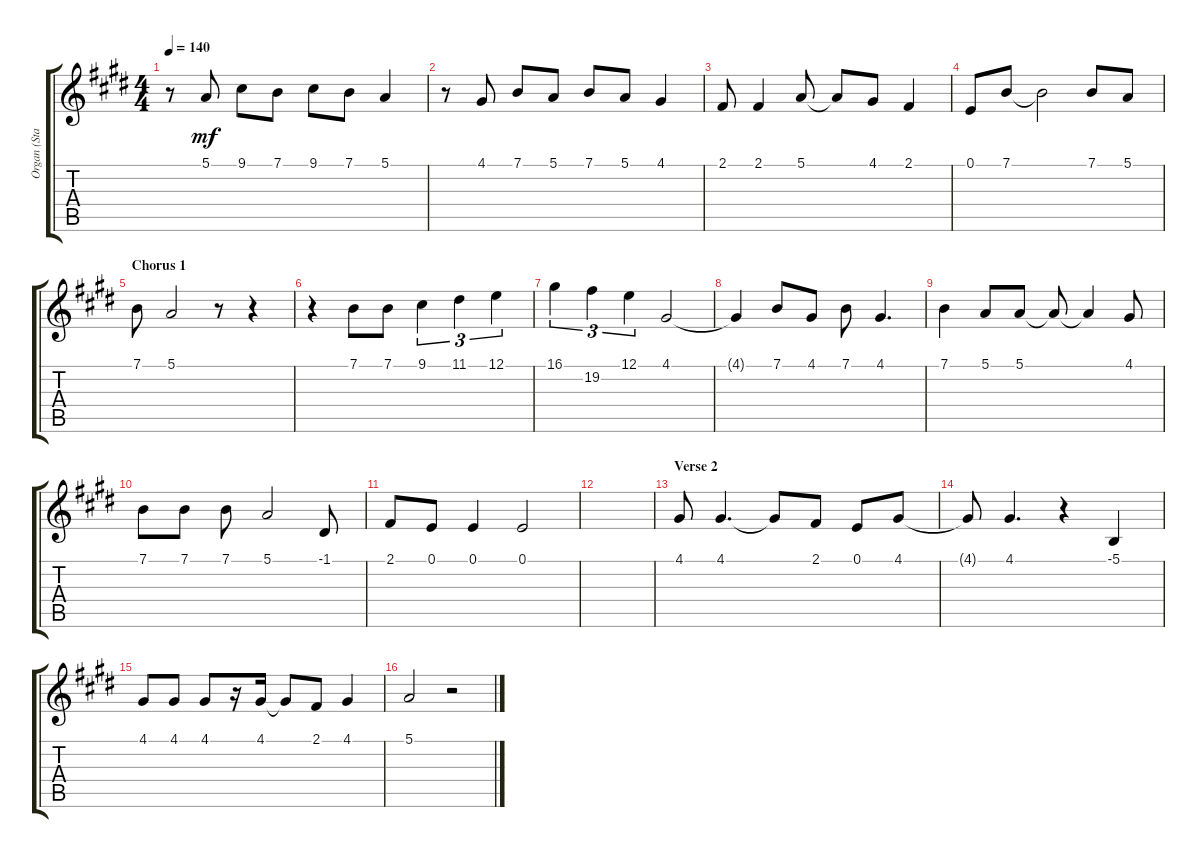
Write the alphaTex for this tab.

\track ("Organ (Staff 1)" "Organ (Sta") {instrument drawbarorgan}
\staff {score tabs}
\tuning (E4 B3 G3 D3 A2 E2) {hide}
\ts (4 4)
\tempo 140
\clef g2
\ks e
r.8{dy mf} 5.1.8 9.1.8 7.1.8 9.1.8 7.1.8 5.1.4 |
r.8 4.1.8 7.1.8 5.1.8 7.1.8 5.1.8 4.1.4 |
2.1.8 2.1.4 5.1.8 5.1{t}.8 4.1.8 2.1.4 |
0.1.8 7.1.8 7.1{t}.2 7.1.8 5.1.8 |
\section ("" "Chorus 1")
7.1.8 5.1.2 r.8 r.4 |
r.4 7.1.8 7.1.8 9.1.4{tu (3 2)} 11.1.4{tu (3 2)} 12.1.4{tu (3 2)} |
16.1.4{tu (3 2)} 19.2.4{tu (3 2)} 12.1.4{tu (3 2)} 4.1.2 |
4.1{t}.4 7.1.8 4.1.8 7.1.8 4.1.4{d} |
7.1.4 5.1.8 5.1.8 5.1{t}.8 5.1{t}.4 4.1.8 |
7.1.8 7.1.8 7.1.8 5.1.2 -1.1.8 |
2.1.8 0.1.8 0.1.4 0.1.2 |
|
\section ("" "Verse 2")
4.1.8 4.1.4{d} 4.1{t}.8 2.1.8 0.1.8 4.1.8 |
4.1{t}.8 4.1.4{d} r.4 -5.1.4 |
4.1.8 4.1.8 4.1.8 r.16 4.1.16 4.1{t}.8 2.1.8 4.1.4 |
5.1.2 r.2
